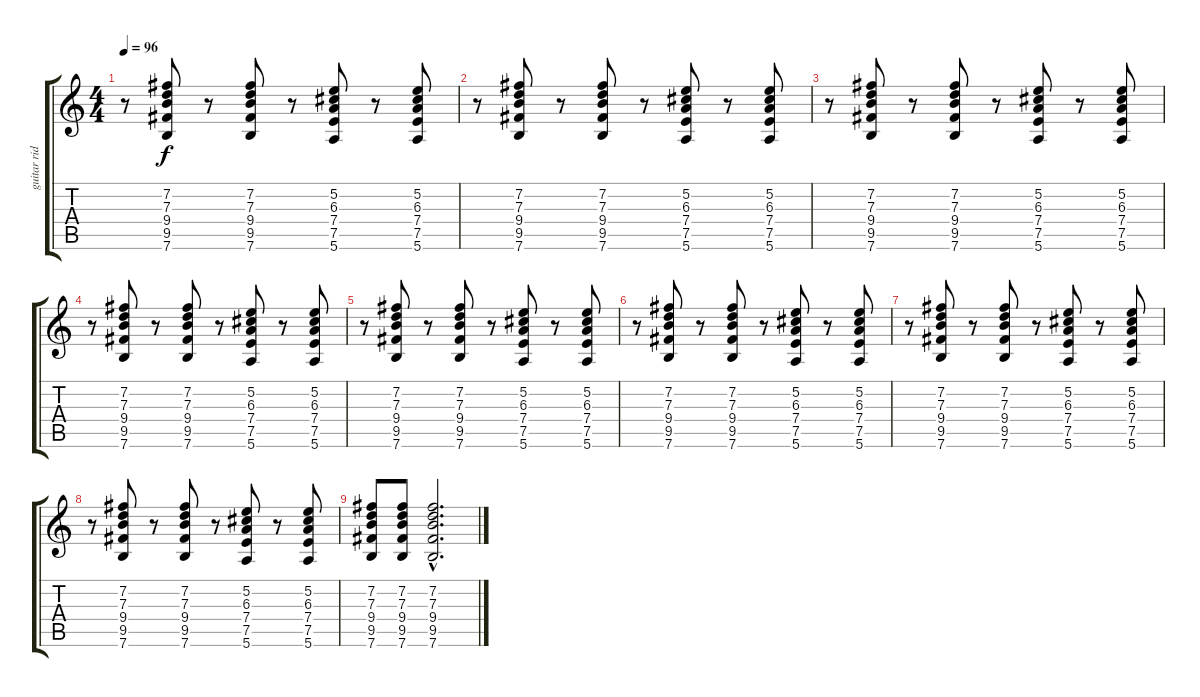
\track ("guitar riddim" "guitar rid") {instrument electricguitarclean}
\staff {score tabs}
\tuning (E4 B3 G3 D3 A2 E2) {hide}
\ts (4 4)
\tempo 96
\clef g2
\ks c
r.8{dy f} (7.2 7.3 9.4 9.5 7.6).8 r.8 (7.2 7.3 9.4 9.5 7.6).8 r.8 (5.2 6.3 7.4 7.5 5.6).8 r.8 (5.2 6.3 7.4 7.5 5.6).8 |
r.8 (7.2 7.3 9.4 9.5 7.6).8 r.8 (7.2 7.3 9.4 9.5 7.6).8 r.8 (5.2 6.3 7.4 7.5 5.6).8 r.8 (5.2 6.3 7.4 7.5 5.6).8 |
r.8 (7.2 7.3 9.4 9.5 7.6).8 r.8 (7.2 7.3 9.4 9.5 7.6).8 r.8 (5.2 6.3 7.4 7.5 5.6).8 r.8 (5.2 6.3 7.4 7.5 5.6).8 |
r.8 (7.2 7.3 9.4 9.5 7.6).8 r.8 (7.2 7.3 9.4 9.5 7.6).8 r.8 (5.2 6.3 7.4 7.5 5.6).8 r.8 (5.2 6.3 7.4 7.5 5.6).8 |
r.8 (7.2 7.3 9.4 9.5 7.6).8 r.8 (7.2 7.3 9.4 9.5 7.6).8 r.8 (5.2 6.3 7.4 7.5 5.6).8 r.8 (5.2 6.3 7.4 7.5 5.6).8 |
r.8 (7.2 7.3 9.4 9.5 7.6).8 r.8 (7.2 7.3 9.4 9.5 7.6).8 r.8 (5.2 6.3 7.4 7.5 5.6).8 r.8 (5.2 6.3 7.4 7.5 5.6).8 |
r.8 (7.2 7.3 9.4 9.5 7.6).8 r.8 (7.2 7.3 9.4 9.5 7.6).8 r.8 (5.2 6.3 7.4 7.5 5.6).8 r.8 (5.2 6.3 7.4 7.5 5.6).8 |
r.8 (7.2 7.3 9.4 9.5 7.6).8 r.8 (7.2 7.3 9.4 9.5 7.6).8 r.8 (5.2 6.3 7.4 7.5 5.6).8 r.8 (5.2 6.3 7.4 7.5 5.6).8 |
(7.2 7.3 9.4 9.5 7.6).8 (7.2 7.3 9.4 9.5 7.6).8 (7.2{hac} 7.3{hac} 9.4{hac} 9.5{hac} 7.6{hac}).2{d}
